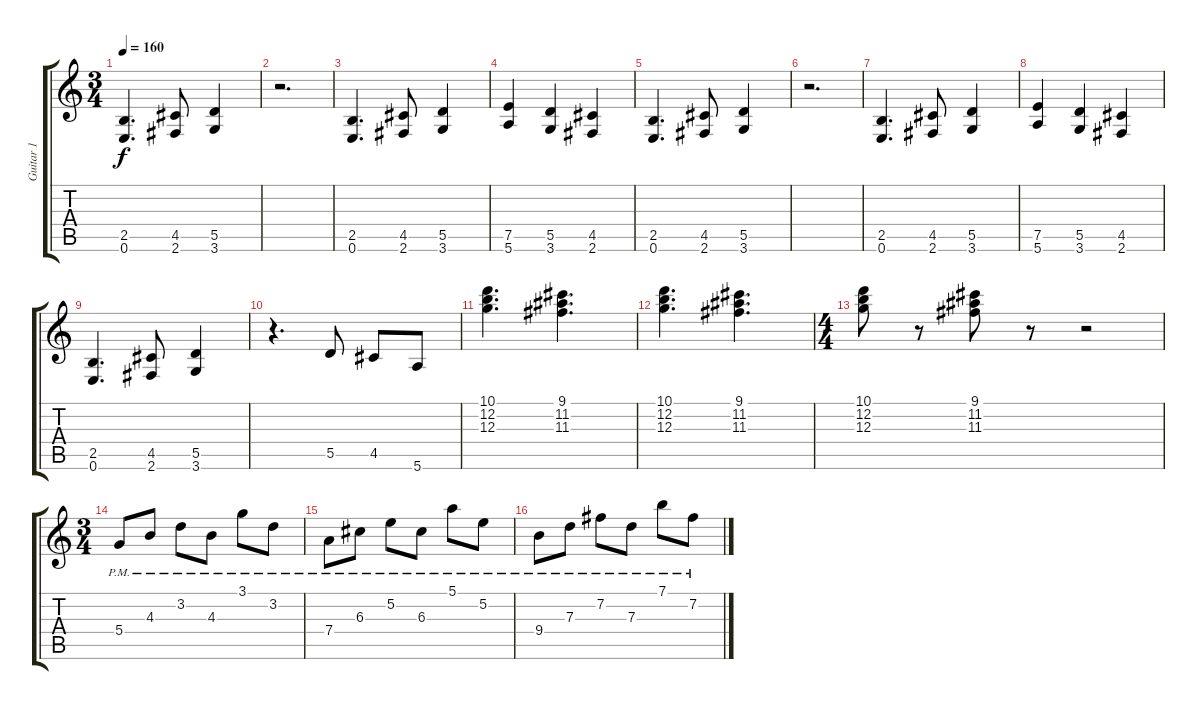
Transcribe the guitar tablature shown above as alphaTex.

\track ("Guitar 1" "Guitar 1") {instrument distortionguitar}
\staff {score tabs}
\tuning (E4 B3 G3 D3 A2 E2) {hide}
\ts (3 4)
\tempo 160
\clef g2
\ks c
(2.5 0.6).4{d dy f} (4.5 2.6).8 (5.5 3.6).4 |
r.2{d} |
(2.5 0.6).4{d} (4.5 2.6).8 (5.5 3.6).4 |
(7.5 5.6).4 (5.5 3.6).4 (4.5 2.6).4 |
(2.5 0.6).4{d} (4.5 2.6).8 (5.5 3.6).4 |
r.2{d} |
(2.5 0.6).4{d} (4.5 2.6).8 (5.5 3.6).4 |
(7.5 5.6).4 (5.5 3.6).4 (4.5 2.6).4 |
(2.5 0.6).4{d} (4.5 2.6).8 (5.5 3.6).4 |
r.4{d} 5.5.8 4.5.8 5.6.8 |
(10.1 12.2 12.3).4{d} (9.1 11.2 11.3).4{d} |
(10.1 12.2 12.3).4{d} (9.1 11.2 11.3).4{d} |
\ts (4 4)
(10.1 12.2 12.3).8 r.8 (9.1 11.2 11.3).8 r.8 r.2 |
\ts (3 4)
5.4{pm}.8 4.3{pm}.8 3.2{pm}.8 4.3{pm}.8 3.1{pm}.8 3.2{pm}.8 |
7.4{pm}.8 6.3{pm}.8 5.2{pm}.8 6.3{pm}.8 5.1{pm}.8 5.2{pm}.8 |
9.4{pm}.8 7.3{pm}.8 7.2{pm}.8 7.3{pm}.8 7.1{pm}.8 7.2{pm}.8
